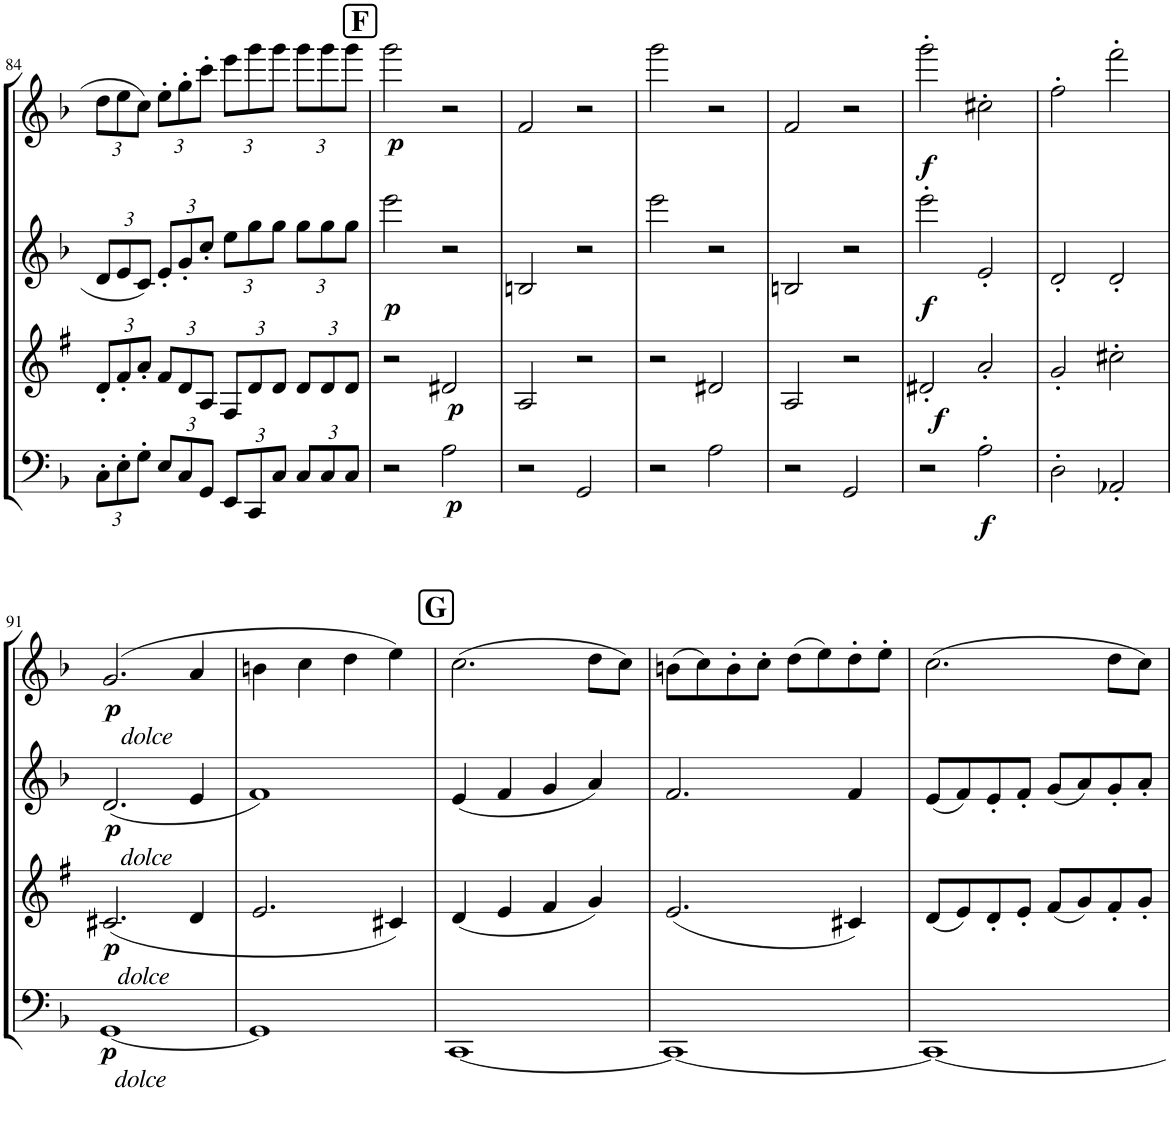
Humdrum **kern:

**kern	**dynam	**kern	**dynam	**kern	**dynam	**kern	**dynam
*part4	*part4	*part3	*part3	*part2	*part2	*part1	*part1
*staff4	*staff4	*staff3	*staff3	*staff2	*staff2	*staff1	*staff1
*I"Bassoon	*	*I"Bb Clarinet	*	*I"Oboe	*	*I"Flute	*
*I'Bsn	*	*I'Cl	*	*I'Ob	*	*I'Fl	*
!!LO:PB:g=z
*clefF4	*	*clefG2	*	*clefG2	*	*clefG2	*
*	*	*Trd1c2	*	*	*	*	*
*k[b-]	*	*k[f#]	*	*k[b-]	*	*k[b-]	*
*M4/4	*	*M4/4	*	*M4/4	*	*M4/4	*
*met(c)	*	*met(c)	*	*met(c)	*	*met(c)	*
*Xbrackettup	*	*Xbrackettup	*	*Xbrackettup	*	*Xbrackettup	*
=84	=84	=84	=84	=84	=84	=84	=84
12C'\L	.	12d'/L	.	12d/L	.	12dd\L	.
12E'\	.	12f#'/	.	12e/	.	12ee\	.
12G'\J	.	12a'/J	.	12c/J	.	12cc\J	.
12E/L	.	12f#/L	.	12e'/L	.	12ee'\L	.
12C/	.	12d/	.	12g'/	.	12gg'\	.
12GG/J	.	12A/J	.	12cc'/J	.	12ccc'\J	.
12EE/L	.	12F#/L	.	12ee\L	.	12eee\L	.
12CC/	.	12d/	.	12gg\	.	12ggg\	.
12C/J	.	12d/J	.	12gg\J	.	12ggg\J	.
12C/L	.	12d/L	.	12gg\L	.	12ggg\L	.
12C/	.	12d/	.	12gg\	.	12ggg\	.
12C/J	.	12d/J	.	12gg\J	.	12ggg\J	.
!!LO:REH:place=s1:a:B:cj:fs=14:t=F
=85	=85	=85	=85	=85	=85	=85	=85
!	!	!	!	!	!LO:DY:b	!	!LO:DY:b
2r	.	2r	.	2eee\	p	2ggg\	p
!	!LO:DY:b	!	!LO:DY:b	!	!	!	!
2A\	p	2d#X/	p	2r	.	2r	.
=86	=86	=86	=86	=86	=86	=86	=86
2r	.	2A/	.	2Bn/	.	2f/	.
2GG/	.	2r	.	2r	.	2r	.
=87	=87	=87	=87	=87	=87	=87	=87
2r	.	2r	.	2eee\	.	2ggg\	.
2A\	.	2d#X/	.	2r	.	2r	.
=88	=88	=88	=88	=88	=88	=88	=88
2r	.	2A/	.	2Bn/	.	2f/	.
2GG/	.	2r	.	2r	.	2r	.
=89	=89	=89	=89	=89	=89	=89	=89
!	!	!	!LO:DY:b	!	!LO:DY:b	!	!LO:DY:b
2r	.	2d#X'/	f	2eee'\	f	2ggg'\	f
!	!LO:DY:b	!	!	!	!	!	!
2A'\	f	2a'/	.	2e'/	.	2cc#X'\	.
=90	=90	=90	=90	=90	=90	=90	=90
2D'\	.	2g'/	.	2d'/	.	2ff'\	.
2AA-X'/	.	2cc#X'\	.	2d'/	.	2fff'\	.
!!LO:LB:g=z
=91	=91	=91	=91	=91	=91	=91	=91
!	!	!	!	!	!	!LO:TX:b:i:t=dolce	!
!	!	!	!	!LO:TX:b:i:t=dolce	!	!	!
!	!	!LO:TX:b:i:t=dolce	!	!	!	!	!
!LO:TX:b:i:t=dolce	!	!	!	!	!	!	!
!	!LO:DY:b	!	!LO:DY:b	!	!LO:DY:b	!	!LO:DY:b
[1GG	p	(2.c#X/	p	(2.d/	p	(2.g/	p
.	.	4d/	.	4e/	.	4a/	.
=92	=92	=92	=92	=92	=92	=92	=92
1GG]	.	2.e/	.	1f)	.	4bn\	.
.	.	.	.	.	.	4cc\	.
.	.	.	.	.	.	4dd\	.
.	.	4c#X/)	.	.	.	4ee\)	.
!!LO:REH:place=s1:a:B:cj:fs=14:t=G
=93	=93	=93	=93	=93	=93	=93	=93
[1CC	.	(4d/	.	(4e/	.	(2.cc\	.
.	.	4e/	.	4f/	.	.	.
.	.	4f#/	.	4g/	.	.	.
.	.	4g/)	.	4a/)	.	8dd\L	.
.	.	.	.	.	.	8cc\J)	.
=94	=94	=94	=94	=94	=94	=94	=94
1CC_	.	(2.e/	.	2.f/	.	(8bn\L	.
.	.	.	.	.	.	8cc\)	.
.	.	.	.	.	.	8b'\	.
.	.	.	.	.	.	8cc'\J	.
.	.	.	.	.	.	(8dd\L	.
.	.	.	.	.	.	8ee\)	.
.	.	4c#X/)	.	4f/	.	8dd'\	.
.	.	.	.	.	.	8ee'\J	.
=95	=95	=95	=95	=95	=95	=95	=95
1CC_	.	(8d/L	.	(8e/L	.	(2.cc\	.
.	.	8e/)	.	8f/)	.	.	.
.	.	8d'/	.	8e'/	.	.	.
.	.	8e'/J	.	8f'/J	.	.	.
.	.	(8f#/L	.	(8g/L	.	.	.
.	.	8g/)	.	8a/)	.	.	.
.	.	8f#'/	.	8g'/	.	8dd\L	.
.	.	8g'/J	.	8a'/J	.	8cc\J)	.
=	=	=	=	=	=	=	=
*-	*-	*-	*-	*-	*-	*-	*-
